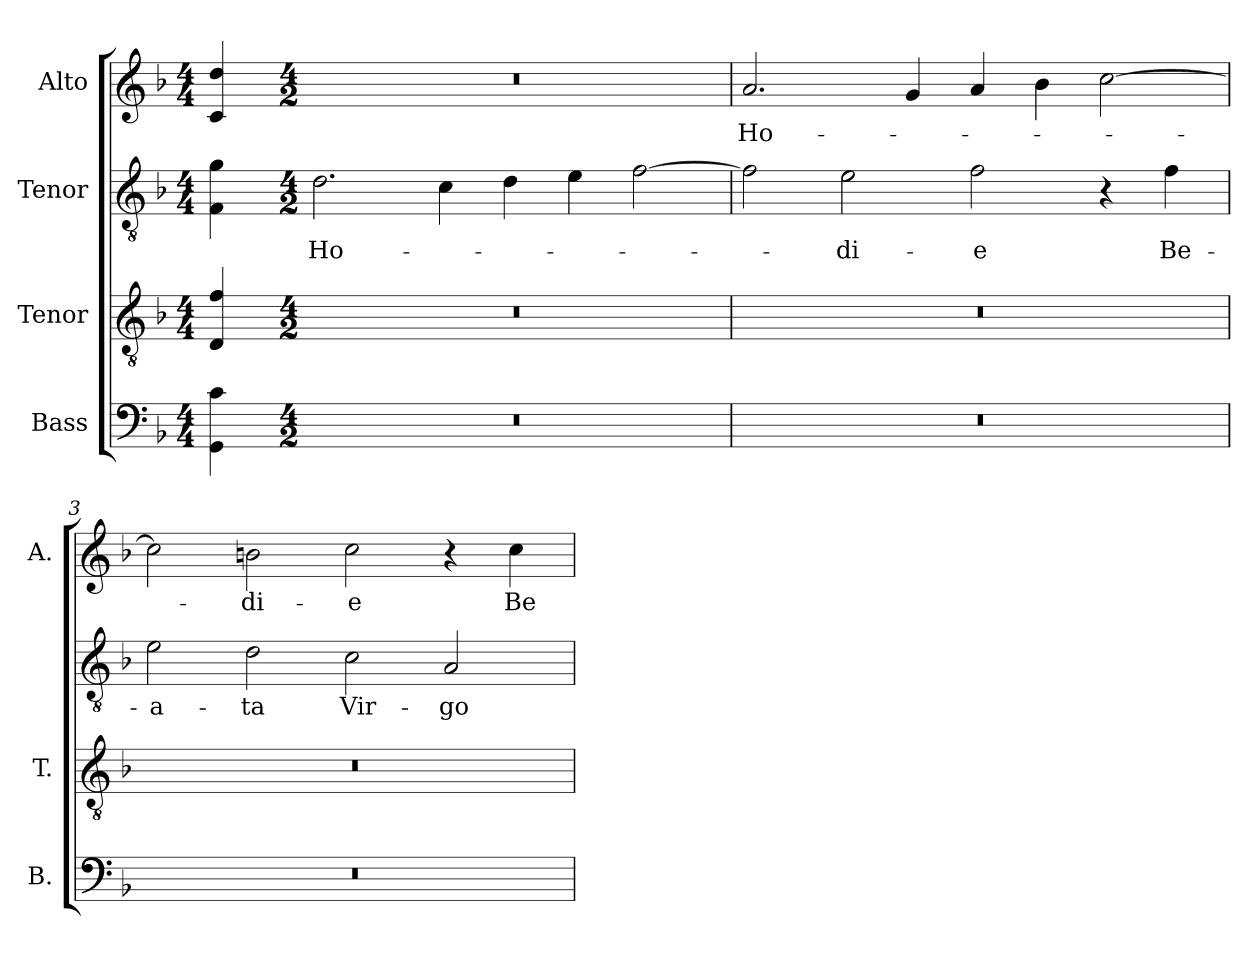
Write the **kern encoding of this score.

**kern	**kern	**kern	**text	**kern	**text
*part4	*part3	*part2	*part2	*part1	*part1
*staff4	*staff3	*staff2	*staff2	*staff1	*staff1
*I"Bass	*I"Tenor	*I"Tenor	*	*I"Alto	*
*I'B.	*I'T.	*	*	*I'A.	*
!!LO:PB:g=z
*clefF4	*clefGv2	*clefGv2	*	*clefG2	*
*	*ITrd7c12	*ITrd7c12	*	*	*
*k[b-]	*k[b-]	*k[b-]	*	*k[b-]	*
*F:	*F:	*F:	*	*F:	*
*M4/4	*M4/4	*M4/4	*	*M4/4	*
=	=	=	=	=	=
4GGi\ 4ci	4DDi/ 4Fi	4FFi\ 4Gi	.	4ci/ 4ddi	.
=1-	=1-	=1-	=1-	=1-	=1-
*M4/2	*M4/2	*M4/2	*	*M4/2	*
!LO:N:vis=1	!LO:N:vis=1	!	!	!	!
!	!	!	!LO:LY:b:color=#000000	!LO:N:vis=1	!
0r	0r	2.Di\	Ho-	0r	.
.	.	4Ci\	.	.	.
.	.	4Di\	.	.	.
.	.	4Ei\	.	.	.
.	.	[2Fi\	.	.	.
=2	=2	=2	=2	=2	=2
!LO:N:vis=1	!LO:N:vis=1	!	!	!	!
!	!	!	!	!	!LO:LY:b:color=#000000
0r	0r	2Fi\]	.	2.ai/	Ho-
!	!	!	!LO:LY:b:color=#000000	!	!
.	.	2Ei\	-di-	.	.
.	.	.	.	4gi/	.
!	!	!	!LO:LY:b:color=#000000	!	!
.	.	2Fi\	-e	4ai/	.
.	.	.	.	4b-i\	.
.	.	4r	.	[2cci\	.
!	!	!	!LO:LY:b:color=#000000	!	!
.	.	4Fi\	Be-	.	.
=3	=3	=3	=3	=3	=3
!LO:N:vis=1	!LO:N:vis=1	!	!	!	!
!	!	!	!LO:LY:b:color=#000000	!	!
0r	0r	2Ei\	-a-	2cci\]	.
!	!	!	!LO:LY:b:color=#000000	!	!
!	!	!	!	!	!LO:LY:b:color=#000000
.	.	2Di\	-ta	2bni\	-di-
!	!	!	!LO:LY:b:color=#000000	!	!
!	!	!	!	!	!LO:LY:b:color=#000000
.	.	2Ci\	Vir-	2cci\	-e
!	!	!	!LO:LY:b:color=#000000	!	!
.	.	2AAi/	-go	4r	.
!	!	!	!	!	!LO:LY:b:color=#000000
.	.	.	.	4cci\	Be-
=	=	=	=	=	=
*-	*-	*-	*-	*-	*-
